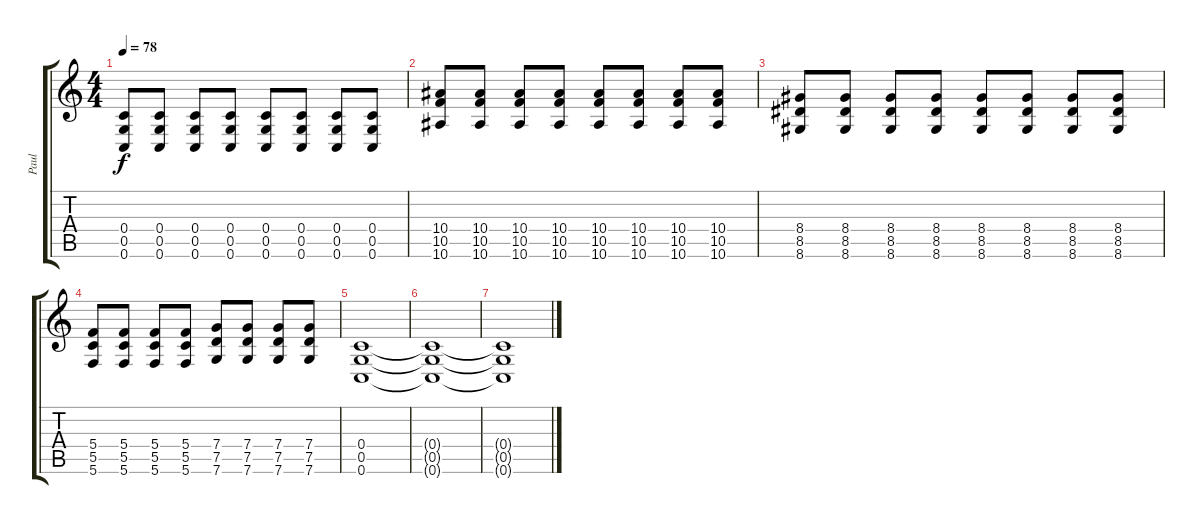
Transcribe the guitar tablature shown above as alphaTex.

\track ("Paul" "Paul") {instrument electricguitarclean}
\staff {score tabs}
\tuning (D4 A3 F3 C3 G2 C2) {hide}
\ts (4 4)
\tempo 78
\clef g2
\ks c
(0.4 0.5 0.6).8{dy f} (0.4 0.5 0.6).8 (0.4 0.5 0.6).8 (0.4 0.5 0.6).8 (0.4 0.5 0.6).8 (0.4 0.5 0.6).8 (0.4 0.5 0.6).8 (0.4 0.5 0.6).8 |
(10.4 10.5 10.6).8 (10.4 10.5 10.6).8 (10.4 10.5 10.6).8 (10.4 10.5 10.6).8 (10.4 10.5 10.6).8 (10.4 10.5 10.6).8 (10.4 10.5 10.6).8 (10.4 10.5 10.6).8 |
(8.4 8.5 8.6).8 (8.4 8.5 8.6).8 (8.4 8.5 8.6).8 (8.4 8.5 8.6).8 (8.4 8.5 8.6).8 (8.4 8.5 8.6).8 (8.4 8.5 8.6).8 (8.4 8.5 8.6).8 |
(5.4 5.5 5.6).8 (5.4 5.5 5.6).8 (5.4 5.5 5.6).8 (5.4 5.5 5.6).8 (7.4 7.5 7.6).8 (7.4 7.5 7.6).8 (7.4 7.5 7.6).8 (7.4 7.5 7.6).8 |
(0.4 0.5 0.6).1 |
(0.4{t} 0.5{t} 0.6{t}).1 |
(0.4{t} 0.5{t} 0.6{t}).1
